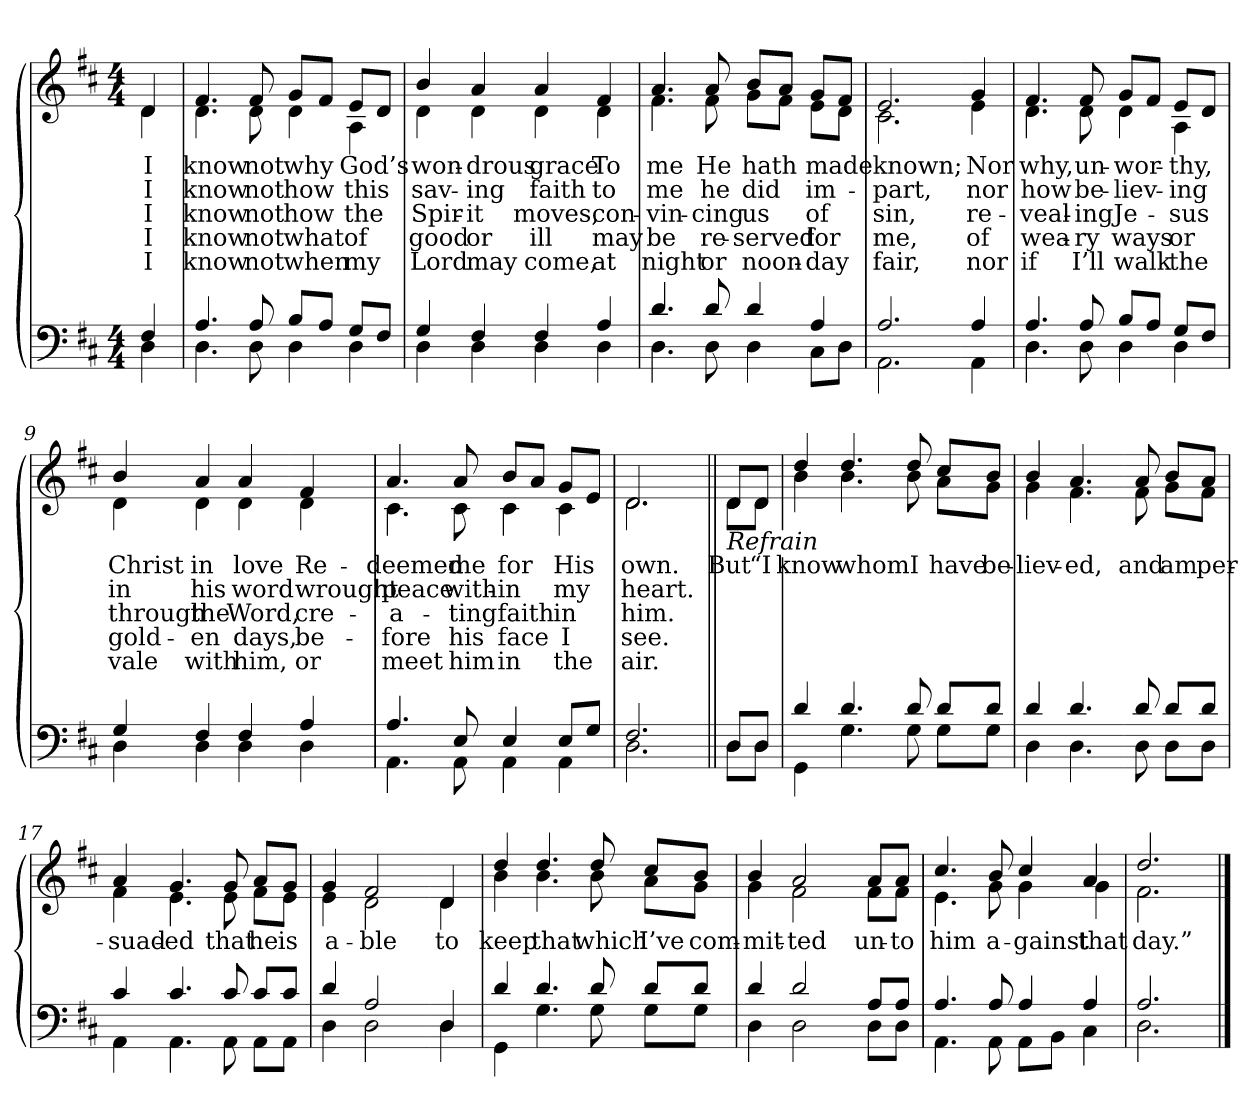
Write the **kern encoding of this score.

**kern	**kern	**text	**text	**text	**text	**text
*part2	*part1	*part1	*part1	*part1	*part1	*part1
*staff2	*staff1	*staff1	*staff1	*staff1	*staff1	*staff1
*clefF4	*clefG2	*	*	*	*	*
*k[f#c#]	*k[f#c#]	*	*	*	*	*
*M4/4	*M4/4	*	*	*	*	*
=1	=1	=1	=1	=1	=1	=1
*^	*	*	*	*	*	*
!	!	!LO:TX:b:i:t=Verse	!	!	!	!	!
!	!	!	!LO:LY:b	!LO:LY:b	!LO:LY:b	!LO:LY:b	!LO:LY:b
*	*	*^	*	*	*	*	*
4F#/	4D\	4d/	4d\	I	I	I	I	I
=2	=2	=2	=2	=2	=2	=2	=2	=2
!	!	!	!	!LO:LY:b	!LO:LY:b	!LO:LY:b	!LO:LY:b	!LO:LY:b
4.A/	4.D\	4.f#/	4.d\	know	know	know	know	know
!	!	!	!	!LO:LY:b	!LO:LY:b	!LO:LY:b	!LO:LY:b	!LO:LY:b
8A/	8D\	8f#/	8d\	not	not	not	not	not
!	!	!	!	!LO:LY:b	!LO:LY:b	!LO:LY:b	!LO:LY:b	!LO:LY:b
8B/L	4D\	8g/L	4d\	why	how	how	what	when
8A/J	.	8f#/J	.	.	.	.	.	.
!	!	!	!	!LO:LY:b	!LO:LY:b	!LO:LY:b	!LO:LY:b	!LO:LY:b
8G/L	4D\	8e/L	4A\	God’s	this	the	of	my
8F#/J	.	8d/J	.	.	.	.	.	.
=3	=3	=3	=3	=3	=3	=3	=3	=3
!	!	!	!	!LO:LY:b	!LO:LY:b	!LO:LY:b	!LO:LY:b	!LO:LY:b
4G/	4D\	4b/	4d\	won-	sav-	Spir-	good	Lord
!	!	!	!	!LO:LY:b	!LO:LY:b	!LO:LY:b	!LO:LY:b	!LO:LY:b
4F#/	4D\	4a/	4d\	-drous	-ing	-it	or	may
!	!	!	!	!LO:LY:b	!LO:LY:b	!LO:LY:b	!LO:LY:b	!LO:LY:b
4F#/	4D\	4a/	4d\	grace	faith	moves,	ill	come,
!!LO:LB:g=z	!!
=4-	=4-	=4-	=4-	=4-	=4-	=4-	=4-	=4-
!	!	!	!	!LO:LY:b	!LO:LY:b	!LO:LY:b	!LO:LY:b	!LO:LY:b
4A/	4D\	4f#/	4d\	To	to	con-	may	at
=5	=5	=5	=5	=5	=5	=5	=5	=5
!	!	!	!	!LO:LY:b	!LO:LY:b	!LO:LY:b	!LO:LY:b	!LO:LY:b
4.d/	4.D\	4.a/	4.f#\	me	me	-vin-	be	night
!	!	!	!	!LO:LY:b	!LO:LY:b	!LO:LY:b	!LO:LY:b	!LO:LY:b
8d/	8D\	8a/	8f#\	He	he	-cing	re-	or
!	!	!	!	!LO:LY:b	!LO:LY:b	!LO:LY:b	!LO:LY:b	!LO:LY:b
4d/	4D\	8b/L	8g\L	hath	did	us	-served	noon-
.	.	8a/J	8f#\J	.	.	.	.	.
!	!	!	!	!LO:LY:b	!LO:LY:b	!LO:LY:b	!LO:LY:b	!LO:LY:b
4A/	8C#\L	8g/L	8e\L	made	im-	of	for	-day
.	8D\J	8f#/J	8d\J	.	.	.	.	.
=6	=6	=6	=6	=6	=6	=6	=6	=6
!	!	!	!	!LO:LY:b	!LO:LY:b	!LO:LY:b	!LO:LY:b	!LO:LY:b
2.A/	2.AA\	2.e/	2.c#\	known;	-part,	sin,	me,	fair,
!!LO:LB:g=z	!!
=7-	=7-	=7-	=7-	=7-	=7-	=7-	=7-	=7-
!	!	!	!	!LO:LY:b	!LO:LY:b	!LO:LY:b	!LO:LY:b	!LO:LY:b
4A/	4AA\	4g/	4e\	Nor	nor	re-	of	nor
=8	=8	=8	=8	=8	=8	=8	=8	=8
!	!	!	!	!LO:LY:b	!LO:LY:b	!LO:LY:b	!LO:LY:b	!LO:LY:b
4.A/	4.D\	4.f#/	4.d\	why,	how	-veal-	wea-	if
!	!	!	!	!LO:LY:b	!LO:LY:b	!LO:LY:b	!LO:LY:b	!LO:LY:b
8A/	8D\	8f#/	8d\	un-	be-	-ing	-ry	I’ll
!	!	!	!	!LO:LY:b	!LO:LY:b	!LO:LY:b	!LO:LY:b	!LO:LY:b
8B/L	4D\	8g/L	4d\	-wor-	-liev-	Je-	ways	walk
8A/J	.	8f#/J	.	.	.	.	.	.
!	!	!	!	!LO:LY:b	!LO:LY:b	!LO:LY:b	!LO:LY:b	!LO:LY:b
8G/L	4D\	8e/L	4A\	-thy,	-ing	-sus	or	the
8F#/J	.	8d/J	.	.	.	.	.	.
=9	=9	=9	=9	=9	=9	=9	=9	=9
!	!	!	!	!LO:LY:b	!LO:LY:b	!LO:LY:b	!LO:LY:b	!LO:LY:b
4G/	4D\	4b/	4d\	Christ	in	through	gold-	vale
!	!	!	!	!LO:LY:b	!LO:LY:b	!LO:LY:b	!LO:LY:b	!LO:LY:b
4F#/	4D\	4a/	4d\	in	his	the	-en	with
!	!	!	!	!LO:LY:b	!LO:LY:b	!LO:LY:b	!LO:LY:b	!LO:LY:b
4F#/	4D\	4a/	4d\	love	word	Word,	days,	him,
!!LO:LB:g=z	!!
=10-	=10-	=10-	=10-	=10-	=10-	=10-	=10-	=10-
!	!	!	!	!LO:LY:b	!LO:LY:b	!LO:LY:b	!LO:LY:b	!LO:LY:b
4A/	4D\	4f#/	4d\	Re-	wrought	cre-	be-	or
=11	=11	=11	=11	=11	=11	=11	=11	=11
!	!	!	!	!LO:LY:b	!LO:LY:b	!LO:LY:b	!LO:LY:b	!LO:LY:b
4.A/	4.AA\	4.a/	4.c#\	-deemed	peace	-a-	-fore	meet
!	!	!	!	!LO:LY:b	!LO:LY:b	!LO:LY:b	!LO:LY:b	!LO:LY:b
8E/	8AA\	8a/	8c#\	me	with-	-ting	his	him
!	!	!	!	!LO:LY:b	!LO:LY:b	!LO:LY:b	!LO:LY:b	!LO:LY:b
4E/	4AA\	8b/L	4c#\	for	-in	faith	face	in
.	.	8a/J	.	.	.	.	.	.
!	!	!	!	!LO:LY:b	!LO:LY:b	!LO:LY:b	!LO:LY:b	!LO:LY:b
8E/L	4AA\	8g/L	4c#\	His	my	in	I	the
8G/J	.	8e/J	.	.	.	.	.	.
=12	=12	=12	=12	=12	=12	=12	=12	=12
!	!	!	!	!LO:LY:b	!LO:LY:b	!LO:LY:b	!LO:LY:b	!LO:LY:b
2.F#/	2.D\	2.d/	2.d\	own.	heart.	him.	see.	air.
!!LO:LB:g=z	!!
=13||	=13||	=13||	=13||	=13||	=13||	=13||	=13||	=13||
!	!	!LO:TX:b:i:t=Refrain	!	!	!	!	!	!
!	!	!	!	!LO:LY:b	!	!	!	!
8D/L	8D\L	8d/L	8d\L	But	.	.	.	.
!	!	!	!	!LO:LY:b	!	!	!	!
8D/J	8D\J	8d/J	8d\J	“I	.	.	.	.
=14	=14	=14	=14	=14	=14	=14	=14	=14
!	!	!	!	!LO:LY:b	!	!	!	!
4d/	4GG\	4dd/	4b\	know	.	.	.	.
!	!	!	!	!LO:LY:b	!	!	!	!
4.d/	4.G\	4.dd/	4.b\	whom	.	.	.	.
!	!	!	!	!LO:LY:b	!	!	!	!
8d/	8G\	8dd/	8b\	I	.	.	.	.
!	!	!	!	!LO:LY:b	!	!	!	!
8d/L	8G\L	8cc#/L	8a\L	have	.	.	.	.
!	!	!	!	!LO:LY:b	!	!	!	!
8d/J	8G\J	8b/J	8g\J	be-	.	.	.	.
=15	=15	=15	=15	=15	=15	=15	=15	=15
!	!	!	!	!LO:LY:b	!	!	!	!
4d/	4D\	4b/	4g\	-liev-	.	.	.	.
!	!	!	!	!LO:LY:b	!	!	!	!
4.d/	4.D\	4.a/	4.f#\	-ed,	.	.	.	.
!!LO:LB:g=z	!!
=16-	=16-	=16-	=16-	=16-	=16-	=16-	=16-	=16-
!	!	!	!	!LO:LY:b	!	!	!	!
8d/	8D\	8a/	8f#\	and	.	.	.	.
!	!	!	!	!LO:LY:b	!	!	!	!
8d/L	8D\L	8b/L	8g\L	am	.	.	.	.
!	!	!	!	!LO:LY:b	!	!	!	!
8d/J	8D\J	8a/J	8f#\J	per-	.	.	.	.
=17	=17	=17	=17	=17	=17	=17	=17	=17
!	!	!	!	!LO:LY:b	!	!	!	!
4c#/	4AA\	4a/	4f#\	-suad-	.	.	.	.
!	!	!	!	!LO:LY:b	!	!	!	!
4.c#/	4.AA\	4.g/	4.e\	-ed	.	.	.	.
!	!	!	!	!LO:LY:b	!	!	!	!
8c#/	8AA\	8g/	8e\	that	.	.	.	.
!	!	!	!	!LO:LY:b	!	!	!	!
8c#/L	8AA\L	8a/L	8f#\L	he	.	.	.	.
!	!	!	!	!LO:LY:b	!	!	!	!
8c#/J	8AA\J	8g/J	8e\J	is	.	.	.	.
=18	=18	=18	=18	=18	=18	=18	=18	=18
!	!	!	!	!LO:LY:b	!	!	!	!
4d/	4D\	4g/	4e\	a-	.	.	.	.
!	!	!	!	!LO:LY:b	!	!	!	!
2A/	2D\	2f#/	2d\	-ble	.	.	.	.
!!LO:LB:g=z	!!
=19-	=19-	=19-	=19-	=19-	=19-	=19-	=19-	=19-
!	!	!	!	!LO:LY:b	!	!	!	!
4D/	4D\	4d/	4d\	to	.	.	.	.
=20	=20	=20	=20	=20	=20	=20	=20	=20
!	!	!	!	!LO:LY:b	!	!	!	!
4d/	4GG\	4dd/	4b\	keep	.	.	.	.
!	!	!	!	!LO:LY:b	!	!	!	!
4.d/	4.G\	4.dd/	4.b\	that	.	.	.	.
!	!	!	!	!LO:LY:b	!	!	!	!
8d/	8G\	8dd/	8b\	which	.	.	.	.
!	!	!	!	!LO:LY:b	!	!	!	!
8d/L	8G\L	8cc#/L	8a\L	I’ve	.	.	.	.
!	!	!	!	!LO:LY:b	!	!	!	!
8d/J	8G\J	8b/J	8g\J	com-	.	.	.	.
=21	=21	=21	=21	=21	=21	=21	=21	=21
!	!	!	!	!LO:LY:b	!	!	!	!
4d/	4D\	4b/	4g\	-mit-	.	.	.	.
!	!	!	!	!LO:LY:b	!	!	!	!
2d/	2D\	2a/	2f#\	-ted	.	.	.	.
!!LO:LB:g=z	!!
=22-	=22-	=22-	=22-	=22-	=22-	=22-	=22-	=22-
!	!	!	!	!LO:LY:b	!	!	!	!
8A/L	8D\L	8a/L	8f#\L	un-	.	.	.	.
!	!	!	!	!LO:LY:b	!	!	!	!
8A/J	8D\J	8a/J	8f#\J	-to	.	.	.	.
=23	=23	=23	=23	=23	=23	=23	=23	=23
!	!	!	!	!LO:LY:b	!	!	!	!
4.A/	4.AA\	4.cc#/	4.e\	him	.	.	.	.
!	!	!	!	!LO:LY:b	!	!	!	!
8A/	8AA\	8b/	8g\	a-	.	.	.	.
!	!	!	!	!LO:LY:b	!	!	!	!
4A/	8AA\L	4cc#/	4g\	-gainst	.	.	.	.
.	8BB\J	.	.	.	.	.	.	.
!	!	!	!	!LO:LY:b	!	!	!	!
4A/	4C#\	4a/	4g\	that	.	.	.	.
=24	=24	=24	=24	=24	=24	=24	=24	=24
!	!	!	!	!LO:LY:b	!	!	!	!
2.A/	2.D\	2.dd/	2.f#\	day.”	.	.	.	.
*v	*v	*	*	*	*	*	*	*
*	*v	*v	*	*	*	*	*
==	==	==	==	==	==	==
*-	*-	*-	*-	*-	*-	*-
